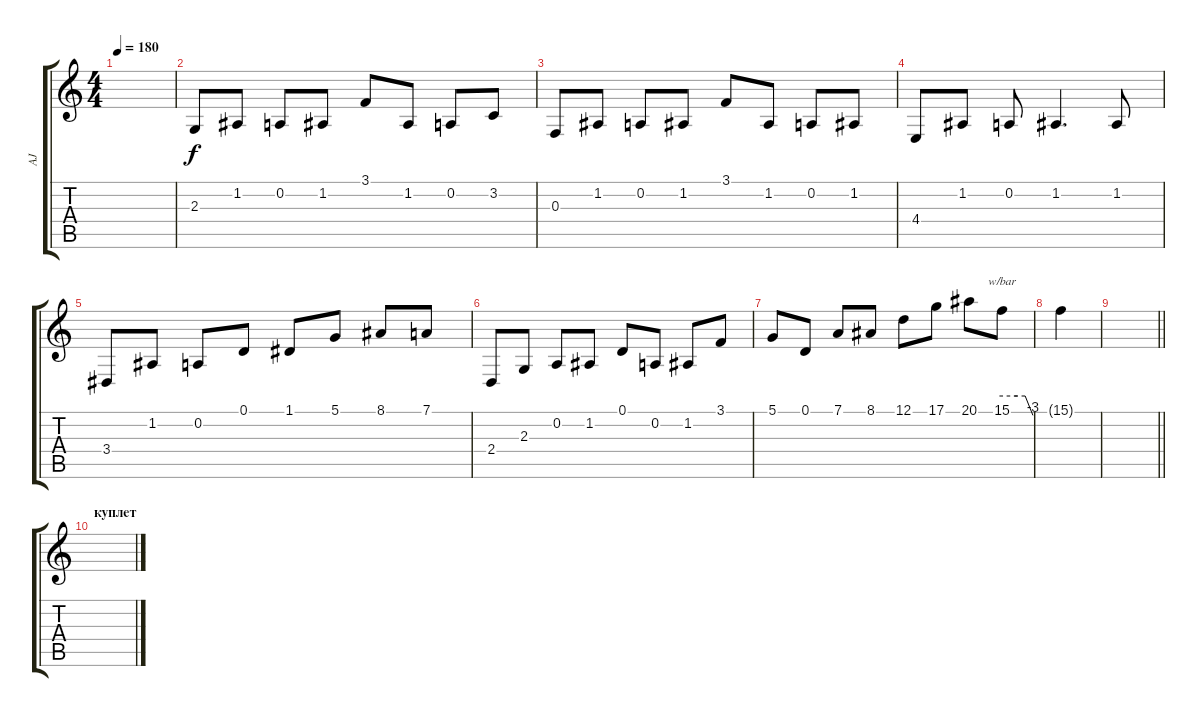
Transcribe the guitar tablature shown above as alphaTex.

\track ("AJ" "AJ") {instrument lead2sawtooth}
\staff {score tabs}
\tuning (D4 A3 F3 C3 G2 D2) {hide}
\ts (4 4)
\tempo 180
\clef g2
\ks c
|
2.3.8 1.2.8 0.2.8 1.2.8 3.1.8 1.2.8 0.2.8 3.2.8 |
0.3.8 1.2.8 0.2.8 1.2.8 3.1.8 1.2.8 0.2.8 1.2.8 |
4.4.8 1.2.8 0.2.8 1.2.4{d} 1.2.8 |
3.4.8 1.2.8 0.2.8 0.1.8 1.1.8 5.1.8 8.1.8 7.1.8 |
2.4.8 2.3.8 0.2.8 1.2.8 0.1.8 0.2.8 1.2.8 3.1.8 |
5.1.8 0.1.8 7.1.8 8.1.8 12.1.8 17.1.8 20.1.8 15.1.8{tbe (custom default 0 0 30 0 45 0 60 -12)} |
15.1{t}.4 |
\barLineRight lightlight
|
\section ("" "куплет")
